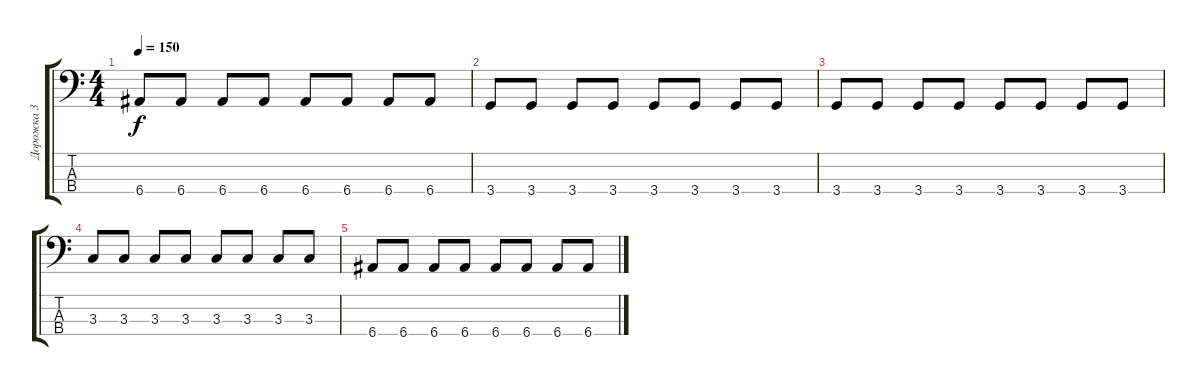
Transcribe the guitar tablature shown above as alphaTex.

\track ("Дорожка 3" "Дорожка 3") {instrument electricbassfinger}
\staff {score tabs}
\tuning (G2 D2 A1 E1) {hide}
\ts (4 4)
\tempo 150
\clef f4
\ks c
6.4.8{dy f} 6.4.8 6.4.8 6.4.8 6.4.8 6.4.8 6.4.8 6.4.8 |
3.4.8 3.4.8 3.4.8 3.4.8 3.4.8 3.4.8 3.4.8 3.4.8 |
3.4.8 3.4.8 3.4.8 3.4.8 3.4.8 3.4.8 3.4.8 3.4.8 |
3.3.8 3.3.8 3.3.8 3.3.8 3.3.8 3.3.8 3.3.8 3.3.8 |
6.4.8 6.4.8 6.4.8 6.4.8 6.4.8 6.4.8 6.4.8 6.4.8
